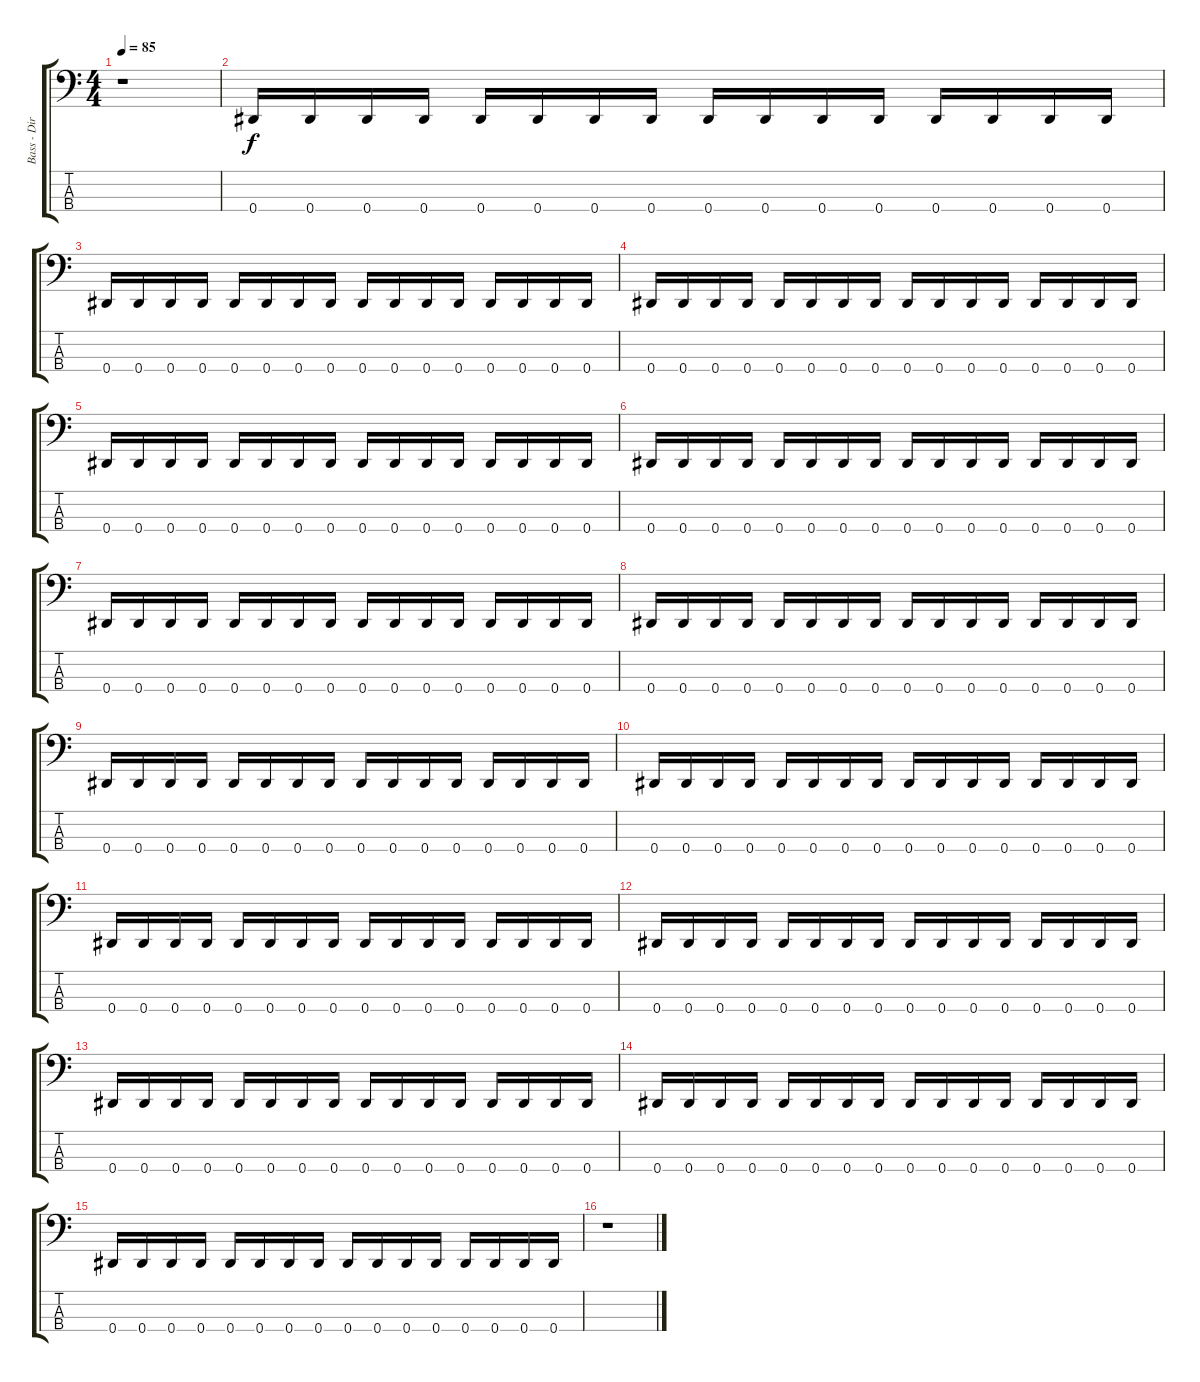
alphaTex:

\track ("Bass - Dirk Schlächter" "Bass - Dir") {instrument electricbassfinger}
\staff {score tabs}
\tuning (Gb2 Db2 Ab1 Eb1) {hide}
\ts (4 4)
\tempo 85
\clef f4
\ks c
r.1{dy f} |
0.4.16 0.4.16 0.4.16 0.4.16 0.4.16 0.4.16 0.4.16 0.4.16 0.4.16 0.4.16 0.4.16 0.4.16 0.4.16 0.4.16 0.4.16 0.4.16 |
0.4.16 0.4.16 0.4.16 0.4.16 0.4.16 0.4.16 0.4.16 0.4.16 0.4.16 0.4.16 0.4.16 0.4.16 0.4.16 0.4.16 0.4.16 0.4.16 |
0.4.16 0.4.16 0.4.16 0.4.16 0.4.16 0.4.16 0.4.16 0.4.16 0.4.16 0.4.16 0.4.16 0.4.16 0.4.16 0.4.16 0.4.16 0.4.16 |
0.4.16 0.4.16 0.4.16 0.4.16 0.4.16 0.4.16 0.4.16 0.4.16 0.4.16 0.4.16 0.4.16 0.4.16 0.4.16 0.4.16 0.4.16 0.4.16 |
0.4.16 0.4.16 0.4.16 0.4.16 0.4.16 0.4.16 0.4.16 0.4.16 0.4.16 0.4.16 0.4.16 0.4.16 0.4.16 0.4.16 0.4.16 0.4.16 |
0.4.16 0.4.16 0.4.16 0.4.16 0.4.16 0.4.16 0.4.16 0.4.16 0.4.16 0.4.16 0.4.16 0.4.16 0.4.16 0.4.16 0.4.16 0.4.16 |
0.4.16 0.4.16 0.4.16 0.4.16 0.4.16 0.4.16 0.4.16 0.4.16 0.4.16 0.4.16 0.4.16 0.4.16 0.4.16 0.4.16 0.4.16 0.4.16 |
0.4.16 0.4.16 0.4.16 0.4.16 0.4.16 0.4.16 0.4.16 0.4.16 0.4.16 0.4.16 0.4.16 0.4.16 0.4.16 0.4.16 0.4.16 0.4.16 |
0.4.16 0.4.16 0.4.16 0.4.16 0.4.16 0.4.16 0.4.16 0.4.16 0.4.16 0.4.16 0.4.16 0.4.16 0.4.16 0.4.16 0.4.16 0.4.16 |
0.4.16 0.4.16 0.4.16 0.4.16 0.4.16 0.4.16 0.4.16 0.4.16 0.4.16 0.4.16 0.4.16 0.4.16 0.4.16 0.4.16 0.4.16 0.4.16 |
0.4.16 0.4.16 0.4.16 0.4.16 0.4.16 0.4.16 0.4.16 0.4.16 0.4.16 0.4.16 0.4.16 0.4.16 0.4.16 0.4.16 0.4.16 0.4.16 |
0.4.16 0.4.16 0.4.16 0.4.16 0.4.16 0.4.16 0.4.16 0.4.16 0.4.16 0.4.16 0.4.16 0.4.16 0.4.16 0.4.16 0.4.16 0.4.16 |
0.4.16 0.4.16 0.4.16 0.4.16 0.4.16 0.4.16 0.4.16 0.4.16 0.4.16 0.4.16 0.4.16 0.4.16 0.4.16 0.4.16 0.4.16 0.4.16 |
0.4.16 0.4.16 0.4.16 0.4.16 0.4.16 0.4.16 0.4.16 0.4.16 0.4.16 0.4.16 0.4.16 0.4.16 0.4.16 0.4.16 0.4.16 0.4.16 |
r.1
